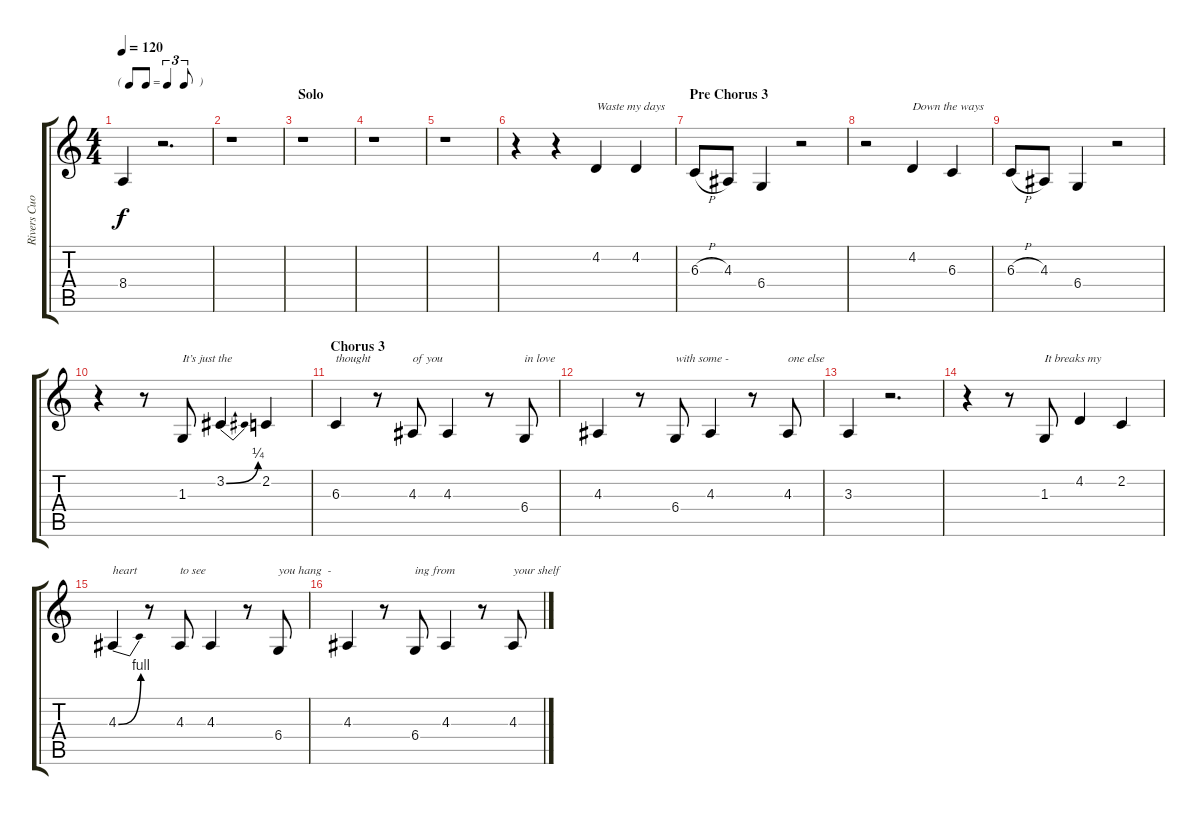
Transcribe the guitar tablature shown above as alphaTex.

\track ("Rivers Cuomo - Vocals" "Rivers Cuo") {instrument altosax}
\staff {score tabs}
\tuning (Eb4 Bb3 Gb3 Db3 Ab2 Eb2) {hide}
\ts (4 4)
\tf triplet8th
\tempo 120
\clef g2
\ks c
8.4.4{dy f} r.2{d} |
r.1 |
\section ("" "Solo")
r.1 |
r.1 |
r.1 |
r.4 r.4 4.2.4{txt "Waste my days"} 4.2.4 |
\section ("" "Pre Chorus 3")
6.3{h}.8 4.3.8 6.4.4 r.2 |
r.2 4.2.4{txt "Down the ways"} 6.3.4 |
6.3{h}.8 4.3.8 6.4.4 r.2 |
r.4 r.8 1.3.8{txt "It’s just the "} 3.2{be (bend 0 0 60 1)}.4 2.2.4 |
\section ("" "Chorus 3")
6.3.4{txt "thought"} r.8 4.3.8{txt "of you"} 4.3.4 r.8 6.4.8{txt "in love"} |
4.3.4 r.8 6.4.8{txt "with some -"} 4.3.4 r.8 4.3.8{txt "one else"} |
3.3.4 r.2{d} |
r.4 r.8 1.3.8{txt "It breaks my"} 4.2.4 2.2.4 |
4.3{be (bend 0 0 60 4)}.4{txt "heart"} r.8 4.3.8{txt "to see"} 4.3.4 r.8 6.4.8{txt "you hang  -"} |
4.3.4 r.8 6.4.8{txt "ing from"} 4.3.4 r.8 4.3.8{txt "your shelf"}
